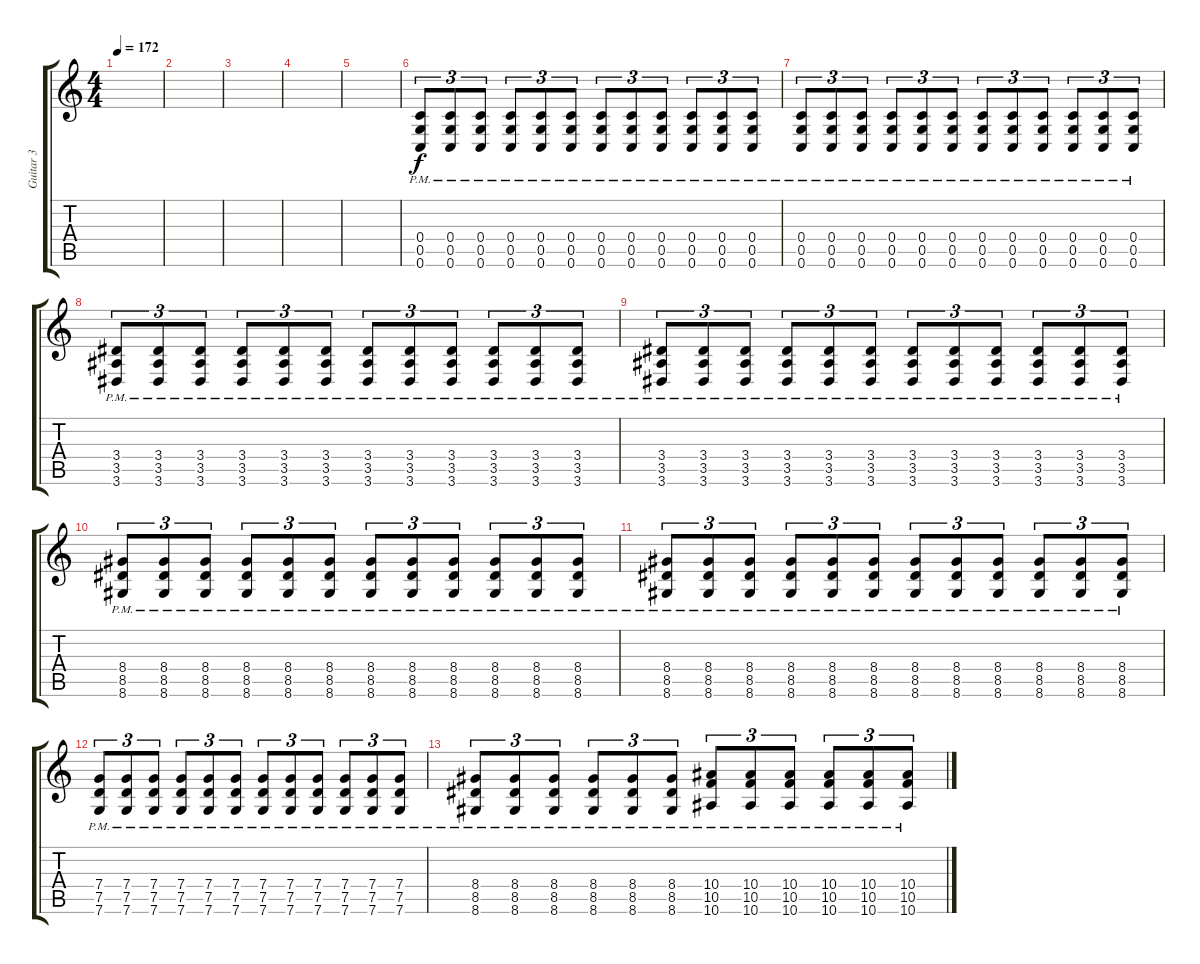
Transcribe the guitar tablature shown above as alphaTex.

\track ("Guitar 3" "Guitar 3") {instrument distortionguitar}
\staff {score tabs}
\tuning (D4 A3 F3 C3 G2 C2) {hide}
\ts (4 4)
\tempo 172
\clef g2
\ks c
|
|
|
|
|
(0.4 0.5{pm} 0.6{pm}).8{tu (3 2)} (0.4 0.5{pm} 0.6{pm}).8{tu (3 2)} (0.4 0.5{pm} 0.6{pm}).8{tu (3 2)} (0.4 0.5{pm} 0.6{pm}).8{tu (3 2)} (0.4 0.5{pm} 0.6{pm}).8{tu (3 2)} (0.4 0.5{pm} 0.6{pm}).8{tu (3 2)} (0.4 0.5{pm} 0.6{pm}).8{tu (3 2)} (0.4 0.5{pm} 0.6{pm}).8{tu (3 2)} (0.4 0.5{pm} 0.6{pm}).8{tu (3 2)} (0.4 0.5{pm} 0.6{pm}).8{tu (3 2)} (0.4 0.5{pm} 0.6{pm}).8{tu (3 2)} (0.4 0.5{pm} 0.6{pm}).8{tu (3 2)} |
(0.4 0.5{pm} 0.6{pm}).8{tu (3 2)} (0.4 0.5{pm} 0.6{pm}).8{tu (3 2)} (0.4 0.5{pm} 0.6{pm}).8{tu (3 2)} (0.4 0.5{pm} 0.6{pm}).8{tu (3 2)} (0.4 0.5{pm} 0.6{pm}).8{tu (3 2)} (0.4 0.5{pm} 0.6{pm}).8{tu (3 2)} (0.4 0.5{pm} 0.6{pm}).8{tu (3 2)} (0.4 0.5{pm} 0.6{pm}).8{tu (3 2)} (0.4 0.5{pm} 0.6{pm}).8{tu (3 2)} (0.4 0.5{pm} 0.6{pm}).8{tu (3 2)} (0.4 0.5{pm} 0.6{pm}).8{tu (3 2)} (0.4 0.5{pm} 0.6{pm}).8{tu (3 2)} |
(3.4 3.5{pm} 3.6{pm}).8{tu (3 2)} (3.4 3.5{pm} 3.6{pm}).8{tu (3 2)} (3.4 3.5{pm} 3.6{pm}).8{tu (3 2)} (3.4 3.5{pm} 3.6{pm}).8{tu (3 2)} (3.4 3.5{pm} 3.6{pm}).8{tu (3 2)} (3.4 3.5{pm} 3.6{pm}).8{tu (3 2)} (3.4 3.5{pm} 3.6{pm}).8{tu (3 2)} (3.4 3.5{pm} 3.6{pm}).8{tu (3 2)} (3.4 3.5{pm} 3.6{pm}).8{tu (3 2)} (3.4 3.5{pm} 3.6{pm}).8{tu (3 2)} (3.4 3.5{pm} 3.6{pm}).8{tu (3 2)} (3.4 3.5{pm} 3.6{pm}).8{tu (3 2)} |
(3.4 3.5{pm} 3.6{pm}).8{tu (3 2)} (3.4 3.5{pm} 3.6{pm}).8{tu (3 2)} (3.4 3.5{pm} 3.6{pm}).8{tu (3 2)} (3.4 3.5{pm} 3.6{pm}).8{tu (3 2)} (3.4 3.5{pm} 3.6{pm}).8{tu (3 2)} (3.4 3.5{pm} 3.6{pm}).8{tu (3 2)} (3.4 3.5{pm} 3.6{pm}).8{tu (3 2)} (3.4 3.5{pm} 3.6{pm}).8{tu (3 2)} (3.4 3.5{pm} 3.6{pm}).8{tu (3 2)} (3.4 3.5{pm} 3.6{pm}).8{tu (3 2)} (3.4 3.5{pm} 3.6{pm}).8{tu (3 2)} (3.4 3.5{pm} 3.6{pm}).8{tu (3 2)} |
(8.4 8.5{pm} 8.6{pm}).8{tu (3 2)} (8.4 8.5{pm} 8.6{pm}).8{tu (3 2)} (8.4 8.5{pm} 8.6{pm}).8{tu (3 2)} (8.4 8.5{pm} 8.6{pm}).8{tu (3 2)} (8.4 8.5{pm} 8.6{pm}).8{tu (3 2)} (8.4 8.5{pm} 8.6{pm}).8{tu (3 2)} (8.4 8.5{pm} 8.6{pm}).8{tu (3 2)} (8.4 8.5{pm} 8.6{pm}).8{tu (3 2)} (8.4 8.5{pm} 8.6{pm}).8{tu (3 2)} (8.4 8.5{pm} 8.6{pm}).8{tu (3 2)} (8.4 8.5{pm} 8.6{pm}).8{tu (3 2)} (8.4 8.5{pm} 8.6{pm}).8{tu (3 2)} |
(8.4 8.5{pm} 8.6{pm}).8{tu (3 2)} (8.4 8.5{pm} 8.6{pm}).8{tu (3 2)} (8.4 8.5{pm} 8.6{pm}).8{tu (3 2)} (8.4 8.5{pm} 8.6{pm}).8{tu (3 2)} (8.4 8.5{pm} 8.6{pm}).8{tu (3 2)} (8.4 8.5{pm} 8.6{pm}).8{tu (3 2)} (8.4 8.5{pm} 8.6{pm}).8{tu (3 2)} (8.4 8.5{pm} 8.6{pm}).8{tu (3 2)} (8.4 8.5{pm} 8.6{pm}).8{tu (3 2)} (8.4 8.5{pm} 8.6{pm}).8{tu (3 2)} (8.4 8.5{pm} 8.6{pm}).8{tu (3 2)} (8.4 8.5{pm} 8.6{pm}).8{tu (3 2)} |
(7.4 7.5{pm} 7.6{pm}).8{tu (3 2)} (7.4 7.5{pm} 7.6{pm}).8{tu (3 2)} (7.4 7.5{pm} 7.6{pm}).8{tu (3 2)} (7.4 7.5{pm} 7.6{pm}).8{tu (3 2)} (7.4 7.5{pm} 7.6{pm}).8{tu (3 2)} (7.4 7.5{pm} 7.6{pm}).8{tu (3 2)} (7.4 7.5{pm} 7.6{pm}).8{tu (3 2)} (7.4 7.5{pm} 7.6{pm}).8{tu (3 2)} (7.4 7.5{pm} 7.6{pm}).8{tu (3 2)} (7.4 7.5{pm} 7.6{pm}).8{tu (3 2)} (7.4 7.5{pm} 7.6{pm}).8{tu (3 2)} (7.4 7.5{pm} 7.6{pm}).8{tu (3 2)} |
(8.4 8.5{pm} 8.6{pm}).8{tu (3 2)} (8.4 8.5{pm} 8.6{pm}).8{tu (3 2)} (8.4 8.5{pm} 8.6{pm}).8{tu (3 2)} (8.4 8.5{pm} 8.6{pm}).8{tu (3 2)} (8.4 8.5{pm} 8.6{pm}).8{tu (3 2)} (8.4 8.5{pm} 8.6{pm}).8{tu (3 2)} (10.4 10.5{pm} 10.6{pm}).8{tu (3 2)} (10.4 10.5{pm} 10.6{pm}).8{tu (3 2)} (10.4 10.5{pm} 10.6{pm}).8{tu (3 2)} (10.4 10.5{pm} 10.6{pm}).8{tu (3 2)} (10.4 10.5{pm} 10.6{pm}).8{tu (3 2)} (10.4 10.5{pm} 10.6{pm}).8{tu (3 2)}
